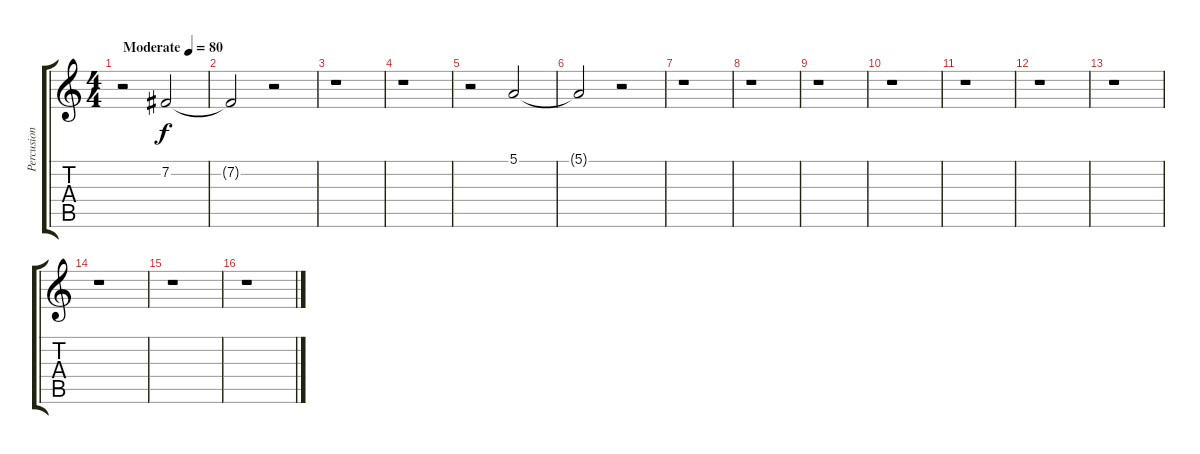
\track ("Percusion" "Percusion") {instrument reversecymbal}
\staff {score tabs}
\tuning (E4 B3 G3 D3 A2 E2) {hide}
\ts (4 4)
\tempo (80 "Moderate")
\clef g2
\ks c
r.2{dy f instrument reversecymbal} 7.2.2 |
7.2{t}.2 r.2 |
r.1 |
r.1 |
r.2 5.1.2 |
5.1{t}.2 r.2 |
r.1 |
r.1 |
r.1 |
r.1 |
r.1 |
r.1 |
r.1 |
r.1 |
r.1 |
r.1
